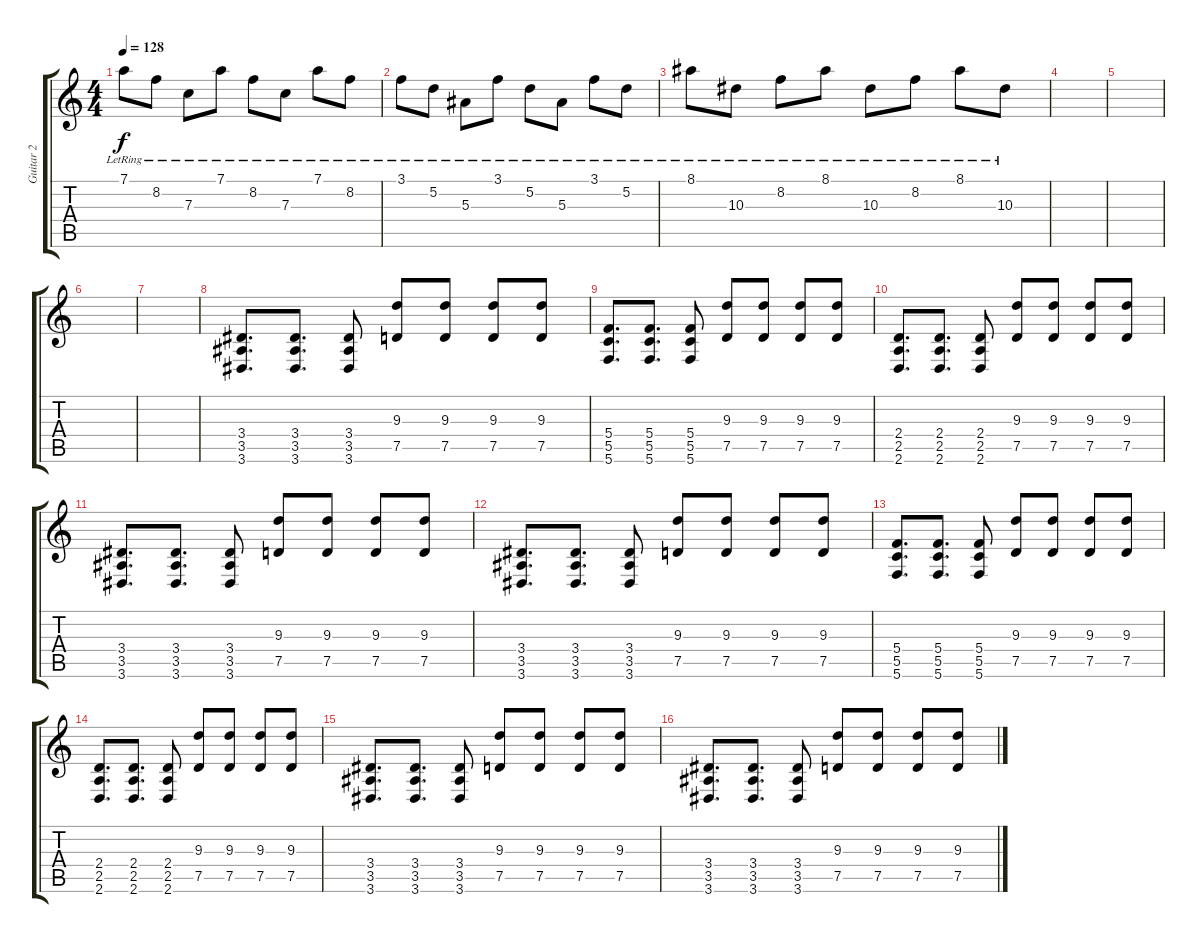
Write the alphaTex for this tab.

\track ("Guitar 2" "Guitar 2") {instrument distortionguitar}
\staff {score tabs}
\tuning (D4 A3 F3 C3 G2 C2) {hide}
\ts (4 4)
\tempo 128
\clef g2
\ks c
7.1{lr}.8{dy f} 8.2{lr}.8 7.3{lr}.8 7.1{lr}.8 8.2{lr}.8 7.3{lr}.8 7.1{lr}.8 8.2{lr}.8 |
3.1{lr}.8 5.2{lr}.8 5.3{lr}.8 3.1{lr}.8 5.2{lr}.8 5.3{lr}.8 3.1{lr}.8 5.2{lr}.8 |
8.1{lr}.8 10.3{lr}.8 8.2{lr}.8 8.1{lr}.8 10.3{lr}.8 8.2{lr}.8 8.1{lr}.8 10.3{lr}.8 |
|
|
|
|
(3.4 3.5 3.6).8{d volume 13 instrument distortionguitar} (3.4 3.5 3.6).8{d} (3.4 3.5 3.6).8 (9.3 7.5).8 (9.3 7.5).8 (9.3 7.5).8 (9.3 7.5).8 |
(5.4 5.5 5.6).8{d} (5.4 5.5 5.6).8{d} (5.4 5.5 5.6).8 (9.3 7.5).8 (9.3 7.5).8 (9.3 7.5).8 (9.3 7.5).8 |
(2.4 2.5 2.6).8{d} (2.4 2.5 2.6).8{d} (2.4 2.5 2.6).8 (9.3 7.5).8 (9.3 7.5).8 (9.3 7.5).8 (9.3 7.5).8 |
(3.4 3.5 3.6).8{d} (3.4 3.5 3.6).8{d} (3.4 3.5 3.6).8 (9.3 7.5).8 (9.3 7.5).8 (9.3 7.5).8 (9.3 7.5).8 |
(3.4 3.5 3.6).8{d} (3.4 3.5 3.6).8{d} (3.4 3.5 3.6).8 (9.3 7.5).8 (9.3 7.5).8 (9.3 7.5).8 (9.3 7.5).8 |
(5.4 5.5 5.6).8{d} (5.4 5.5 5.6).8{d} (5.4 5.5 5.6).8 (9.3 7.5).8 (9.3 7.5).8 (9.3 7.5).8 (9.3 7.5).8 |
(2.4 2.5 2.6).8{d} (2.4 2.5 2.6).8{d} (2.4 2.5 2.6).8 (9.3 7.5).8 (9.3 7.5).8 (9.3 7.5).8 (9.3 7.5).8 |
(3.4 3.5 3.6).8{d} (3.4 3.5 3.6).8{d} (3.4 3.5 3.6).8 (9.3 7.5).8 (9.3 7.5).8 (9.3 7.5).8 (9.3 7.5).8 |
(3.4 3.5 3.6).8{d} (3.4 3.5 3.6).8{d} (3.4 3.5 3.6).8 (9.3 7.5).8 (9.3 7.5).8 (9.3 7.5).8 (9.3 7.5).8
